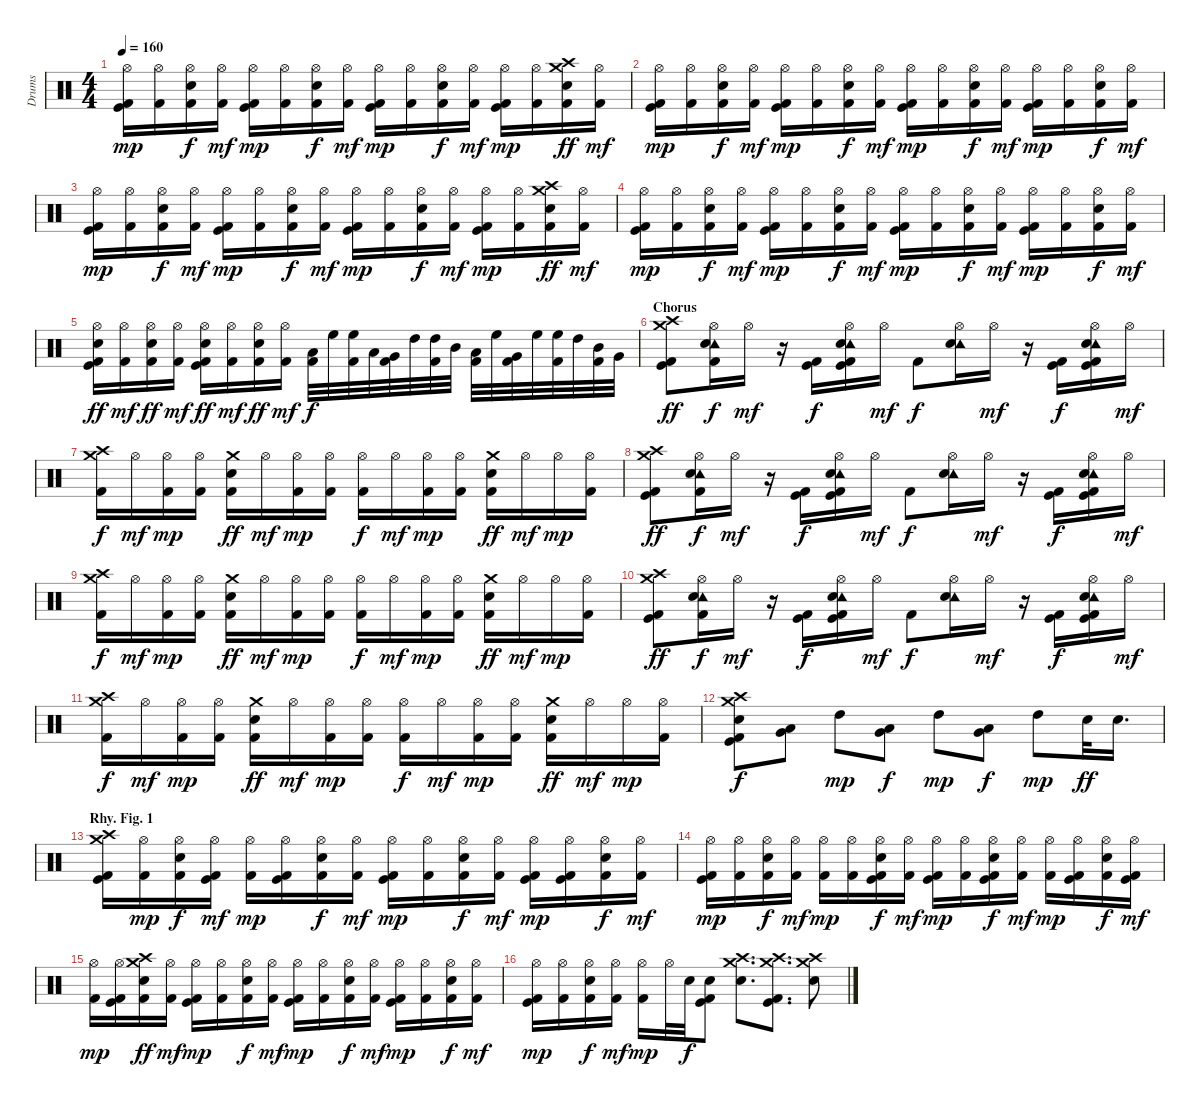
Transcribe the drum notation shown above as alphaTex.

\track ("Drums" "Drums") {instrument percussion}
\staff {score}
\articulation defaults
\ts (4 4)
\tempo 160
\clef neutral
\ks c
("Hi-Hat (open)" "Kick (hit)" "Kick (hit) 2").16{dy mp} ("Hi-Hat (open)" "Kick (hit) 2").16 ("Hi-Hat (open)" "Snare (hit) 2" "Kick (hit) 2").16{dy f} ("Hi-Hat (open)" "Kick (hit) 2").16{dy mf} ("Hi-Hat (open)" "Kick (hit)" "Kick (hit) 2").16{dy mp} ("Hi-Hat (open)" "Kick (hit) 2").16 ("Hi-Hat (open)" "Snare (hit) 2" "Kick (hit) 2").16{dy f} ("Hi-Hat (open)" "Kick (hit) 2").16{dy mf} ("Hi-Hat (open)" "Kick (hit)" "Kick (hit) 2").16{dy mp} ("Hi-Hat (open)" "Kick (hit) 2").16 ("Hi-Hat (open)" "Snare (hit) 2" "Kick (hit) 2").16{dy f} ("Hi-Hat (open)" "Kick (hit) 2").16{dy mf} ("Hi-Hat (open)" "Kick (hit)" "Kick (hit) 2").16{dy mp} ("Hi-Hat (open)" "Kick (hit) 2").16 ("Crash high (hit)" "Crash medium (hit)" "Snare (hit) 2" "Kick (hit) 2").16{dy ff} ("Hi-Hat (open)" "Kick (hit) 2").16{dy mf} |
("Hi-Hat (open)" "Kick (hit)" "Kick (hit) 2").16{dy mp} ("Hi-Hat (open)" "Kick (hit) 2").16 ("Hi-Hat (open)" "Snare (hit) 2" "Kick (hit) 2").16{dy f} ("Hi-Hat (open)" "Kick (hit) 2").16{dy mf} ("Hi-Hat (open)" "Kick (hit)" "Kick (hit) 2").16{dy mp} ("Hi-Hat (open)" "Kick (hit) 2").16 ("Hi-Hat (open)" "Snare (hit) 2" "Kick (hit) 2").16{dy f} ("Hi-Hat (open)" "Kick (hit) 2").16{dy mf} ("Hi-Hat (open)" "Kick (hit)" "Kick (hit) 2").16{dy mp} ("Hi-Hat (open)" "Kick (hit) 2").16 ("Hi-Hat (open)" "Snare (hit) 2" "Kick (hit) 2").16{dy f} ("Hi-Hat (open)" "Kick (hit) 2").16{dy mf} ("Hi-Hat (open)" "Kick (hit)" "Kick (hit) 2").16{dy mp} ("Hi-Hat (open)" "Kick (hit) 2").16 ("Hi-Hat (open)" "Snare (hit) 2" "Kick (hit) 2").16{dy f} ("Hi-Hat (open)" "Kick (hit) 2").16{dy mf} |
("Hi-Hat (open)" "Kick (hit)" "Kick (hit) 2").16{dy mp} ("Hi-Hat (open)" "Kick (hit) 2").16 ("Hi-Hat (open)" "Snare (hit) 2" "Kick (hit) 2").16{dy f} ("Hi-Hat (open)" "Kick (hit) 2").16{dy mf} ("Hi-Hat (open)" "Kick (hit)" "Kick (hit) 2").16{dy mp} ("Hi-Hat (open)" "Kick (hit) 2").16 ("Hi-Hat (open)" "Snare (hit) 2" "Kick (hit) 2").16{dy f} ("Hi-Hat (open)" "Kick (hit) 2").16{dy mf} ("Hi-Hat (open)" "Kick (hit)" "Kick (hit) 2").16{dy mp} ("Hi-Hat (open)" "Kick (hit) 2").16 ("Hi-Hat (open)" "Snare (hit) 2" "Kick (hit) 2").16{dy f} ("Hi-Hat (open)" "Kick (hit) 2").16{dy mf} ("Hi-Hat (open)" "Kick (hit)" "Kick (hit) 2").16{dy mp} ("Hi-Hat (open)" "Kick (hit) 2").16 ("Crash high (hit)" "Crash medium (hit)" "Snare (hit) 2" "Kick (hit) 2").16{dy ff} ("Hi-Hat (open)" "Kick (hit) 2").16{dy mf} |
("Hi-Hat (open)" "Kick (hit)" "Kick (hit) 2").16{dy mp} ("Hi-Hat (open)" "Kick (hit) 2").16 ("Hi-Hat (open)" "Snare (hit) 2" "Kick (hit) 2").16{dy f} ("Hi-Hat (open)" "Kick (hit) 2").16{dy mf} ("Hi-Hat (open)" "Kick (hit)" "Kick (hit) 2").16{dy mp} ("Hi-Hat (open)" "Kick (hit) 2").16 ("Hi-Hat (open)" "Snare (hit) 2" "Kick (hit) 2").16{dy f} ("Hi-Hat (open)" "Kick (hit) 2").16{dy mf} ("Hi-Hat (open)" "Kick (hit)" "Kick (hit) 2").16{dy mp} ("Hi-Hat (open)" "Kick (hit) 2").16 ("Hi-Hat (open)" "Snare (hit) 2" "Kick (hit) 2").16{dy f} ("Hi-Hat (open)" "Kick (hit) 2").16{dy mf} ("Hi-Hat (open)" "Kick (hit)" "Kick (hit) 2").16{dy mp} ("Hi-Hat (open)" "Kick (hit) 2").16 ("Hi-Hat (open)" "Snare (hit) 2" "Kick (hit) 2").16{dy f} ("Hi-Hat (open)" "Kick (hit) 2").16{dy mf} |
("Hi-Hat (open)" "Snare (hit) 2" "Kick (hit)" "Kick (hit) 2").16{dy ff} ("Hi-Hat (open)" "Kick (hit) 2").16{dy mf} ("Hi-Hat (open)" "Snare (hit) 2" "Kick (hit) 2").16{dy ff} ("Hi-Hat (open)" "Kick (hit) 2").16{dy mf} ("Hi-Hat (open)" "Snare (hit) 2" "Kick (hit)" "Kick (hit) 2").16{dy ff} ("Hi-Hat (open)" "Kick (hit) 2").16{dy mf} ("Hi-Hat (open)" "Snare (hit) 2" "Kick (hit) 2").16{dy ff} ("Hi-Hat (open)" "Kick (hit) 2").16{dy mf} ("Low Tom (hit)" "Kick (hit) 2").32{dy f} "High Floor Tom (hit)".32 ("High Floor Tom (hit)" "Kick (hit) 2").32 "Low Tom (hit)".32 ("Very Low Tom (hit)" "Kick (hit) 2").32 "High Tom (hit)".32 ("High Tom (hit)" "Kick (hit) 2").32 "Mid Tom (hit)".32 ("Low Tom (hit)" "Kick (hit) 2").32 "High Floor Tom (hit)".32 ("Very Low Tom (hit)" "Kick (hit) 2").32 "High Floor Tom (hit)".32 ("High Floor Tom (hit)" "Kick (hit) 2").32 "High Tom (hit)".32 ("Mid Tom (hit)" "Kick (hit) 2").32 "Very Low Tom (hit)".32 |
\section ("" "Chorus")
("Crash high (hit)" "Crash medium (hit)" "Kick (hit)" "Kick (hit) 2").8{dy ff} ("Tambourine (hit)" "Hi-Hat (open)" "Snare (hit) 2" "Kick (hit) 2").16{dy f} "Hi-Hat (open)".16{dy mf} r.16 ("Kick (hit)" "Kick (hit) 2").16{dy f} ("Tambourine (hit)" "Hi-Hat (open)" "Snare (hit) 2" "Kick (hit)" "Kick (hit) 2").16 "Hi-Hat (open)".16{dy mf} "Kick (hit) 2".8{dy f} ("Tambourine (hit)" "Hi-Hat (open)" "Snare (hit) 2").16 "Hi-Hat (open)".16{dy mf} r.16 ("Kick (hit)" "Kick (hit) 2").16{dy f} ("Tambourine (hit)" "Hi-Hat (open)" "Snare (hit) 2" "Kick (hit)" "Kick (hit) 2").16 "Hi-Hat (open)".16{dy mf} |
("Crash high (hit)" "Crash medium (hit)" "Kick (hit) 2").16{dy f} "Hi-Hat (open)".16{dy mf} ("Hi-Hat (open)" "Kick (hit) 2").16{dy mp} ("Hi-Hat (open)" "Kick (hit) 2").16 ("Crash medium (hit)" "Snare (hit) 2" "Kick (hit) 2").16{dy ff} "Hi-Hat (open)".16{dy mf} ("Hi-Hat (open)" "Kick (hit) 2").16{dy mp} ("Hi-Hat (open)" "Kick (hit) 2").16 ("Hi-Hat (open)" "Kick (hit) 2").16{dy f} "Hi-Hat (open)".16{dy mf} ("Hi-Hat (open)" "Kick (hit) 2").16{dy mp} ("Hi-Hat (open)" "Kick (hit) 2").16 ("Crash medium (hit)" "Snare (hit) 2" "Kick (hit) 2").16{dy ff} "Hi-Hat (open)".16{dy mf} "Hi-Hat (open)".16{dy mp} ("Hi-Hat (open)" "Kick (hit) 2").16 |
("Crash high (hit)" "Crash medium (hit)" "Kick (hit)" "Kick (hit) 2").8{dy ff} ("Tambourine (hit)" "Hi-Hat (open)" "Snare (hit) 2" "Kick (hit) 2").16{dy f} "Hi-Hat (open)".16{dy mf} r.16 ("Kick (hit)" "Kick (hit) 2").16{dy f} ("Tambourine (hit)" "Hi-Hat (open)" "Snare (hit) 2" "Kick (hit)" "Kick (hit) 2").16 "Hi-Hat (open)".16{dy mf} "Kick (hit) 2".8{dy f} ("Tambourine (hit)" "Hi-Hat (open)" "Snare (hit) 2").16 "Hi-Hat (open)".16{dy mf} r.16 ("Kick (hit)" "Kick (hit) 2").16{dy f} ("Tambourine (hit)" "Hi-Hat (open)" "Snare (hit) 2" "Kick (hit)" "Kick (hit) 2").16 "Hi-Hat (open)".16{dy mf} |
("Crash high (hit)" "Crash medium (hit)" "Kick (hit) 2").16{dy f} "Hi-Hat (open)".16{dy mf} ("Hi-Hat (open)" "Kick (hit) 2").16{dy mp} ("Hi-Hat (open)" "Kick (hit) 2").16 ("Crash medium (hit)" "Snare (hit) 2" "Kick (hit) 2").16{dy ff} "Hi-Hat (open)".16{dy mf} ("Hi-Hat (open)" "Kick (hit) 2").16{dy mp} ("Hi-Hat (open)" "Kick (hit) 2").16 ("Hi-Hat (open)" "Kick (hit) 2").16{dy f} "Hi-Hat (open)".16{dy mf} ("Hi-Hat (open)" "Kick (hit) 2").16{dy mp} ("Hi-Hat (open)" "Kick (hit) 2").16 ("Crash medium (hit)" "Snare (hit) 2" "Kick (hit) 2").16{dy ff} "Hi-Hat (open)".16{dy mf} "Hi-Hat (open)".16{dy mp} ("Hi-Hat (open)" "Kick (hit) 2").16 |
("Crash high (hit)" "Crash medium (hit)" "Kick (hit)" "Kick (hit) 2").8{dy ff} ("Tambourine (hit)" "Hi-Hat (open)" "Snare (hit) 2" "Kick (hit) 2").16{dy f} "Hi-Hat (open)".16{dy mf} r.16 ("Kick (hit)" "Kick (hit) 2").16{dy f} ("Tambourine (hit)" "Hi-Hat (open)" "Snare (hit) 2" "Kick (hit)" "Kick (hit) 2").16 "Hi-Hat (open)".16{dy mf} "Kick (hit) 2".8{dy f} ("Tambourine (hit)" "Hi-Hat (open)" "Snare (hit) 2").16 "Hi-Hat (open)".16{dy mf} r.16 ("Kick (hit)" "Kick (hit) 2").16{dy f} ("Tambourine (hit)" "Hi-Hat (open)" "Snare (hit) 2" "Kick (hit)" "Kick (hit) 2").16 "Hi-Hat (open)".16{dy mf} |
("Crash high (hit)" "Crash medium (hit)" "Kick (hit) 2").16{dy f} "Hi-Hat (open)".16{dy mf} ("Hi-Hat (open)" "Kick (hit) 2").16{dy mp} ("Hi-Hat (open)" "Kick (hit) 2").16 ("Crash medium (hit)" "Snare (hit) 2" "Kick (hit) 2").16{dy ff} "Hi-Hat (open)".16{dy mf} ("Hi-Hat (open)" "Kick (hit) 2").16{dy mp} ("Hi-Hat (open)" "Kick (hit) 2").16 ("Hi-Hat (open)" "Kick (hit) 2").16{dy f} "Hi-Hat (open)".16{dy mf} ("Hi-Hat (open)" "Kick (hit) 2").16{dy mp} ("Hi-Hat (open)" "Kick (hit) 2").16 ("Crash medium (hit)" "Snare (hit) 2" "Kick (hit) 2").16{dy ff} "Hi-Hat (open)".16{dy mf} "Hi-Hat (open)".16{dy mp} ("Hi-Hat (open)" "Kick (hit) 2").16 |
("Crash high (hit)" "Crash medium (hit)" "Snare (hit) 2" "Kick (hit)" "Kick (hit) 2").8{dy f} ("Low Tom (hit)" "Very Low Tom (hit)").8 "High Tom (hit)".8{dy mp} ("Low Tom (hit)" "Very Low Tom (hit)").8{dy f} "High Tom (hit)".8{dy mp} ("Low Tom (hit)" "Very Low Tom (hit)").8{dy f} "High Tom (hit)".8{dy mp} "Snare (hit) 2".32{dy ff} "Snare (hit) 2".16{d} |
\section ("" "Rhy. Fig. 1")
("Crash high (hit)" "Crash medium (hit)" "Kick (hit)" "Kick (hit) 2").16 ("Hi-Hat (open)" "Kick (hit) 2").16{dy mp} ("Hi-Hat (open)" "Snare (hit) 2" "Kick (hit) 2").16{dy f} ("Hi-Hat (open)" "Kick (hit)" "Kick (hit) 2").16{dy mf} ("Hi-Hat (open)" "Kick (hit) 2").16{dy mp} ("Hi-Hat (open)" "Kick (hit)" "Kick (hit) 2").16 ("Hi-Hat (open)" "Snare (hit) 2" "Kick (hit) 2").16{dy f} ("Hi-Hat (open)" "Kick (hit) 2").16{dy mf} ("Hi-Hat (open)" "Kick (hit)" "Kick (hit) 2").16{dy mp} ("Hi-Hat (open)" "Kick (hit) 2").16 ("Hi-Hat (open)" "Snare (hit) 2" "Kick (hit) 2").16{dy f} ("Hi-Hat (open)" "Kick (hit) 2").16{dy mf} ("Hi-Hat (open)" "Kick (hit)" "Kick (hit) 2").16{dy mp} ("Hi-Hat (open)" "Kick (hit)" "Kick (hit) 2").16 ("Hi-Hat (open)" "Snare (hit) 2" "Kick (hit) 2").16{dy f} ("Hi-Hat (open)" "Kick (hit) 2").16{dy mf} |
("Hi-Hat (open)" "Kick (hit)" "Kick (hit) 2").16{dy mp} ("Hi-Hat (open)" "Kick (hit) 2").16 ("Hi-Hat (open)" "Snare (hit) 2" "Kick (hit) 2").16{dy f} ("Hi-Hat (open)" "Kick (hit) 2").16{dy mf} ("Hi-Hat (open)" "Kick (hit) 2").16{dy mp} ("Hi-Hat (open)" "Kick (hit) 2").16 ("Hi-Hat (open)" "Snare (hit) 2" "Kick (hit)" "Kick (hit) 2").16{dy f} ("Hi-Hat (open)" "Kick (hit) 2").16{dy mf} ("Hi-Hat (open)" "Kick (hit)" "Kick (hit) 2").16{dy mp} ("Hi-Hat (open)" "Kick (hit) 2").16 ("Hi-Hat (open)" "Snare (hit) 2" "Kick (hit)" "Kick (hit) 2").16{dy f} ("Hi-Hat (open)" "Kick (hit) 2").16{dy mf} ("Hi-Hat (open)" "Kick (hit) 2").16{dy mp} ("Hi-Hat (open)" "Kick (hit)" "Kick (hit) 2").16 ("Hi-Hat (open)" "Snare (hit) 2" "Kick (hit) 2").16{dy f} ("Hi-Hat (open)" "Kick (hit)" "Kick (hit) 2").16{dy mf} |
("Hi-Hat (open)" "Kick (hit) 2").16{dy mp} ("Hi-Hat (open)" "Kick (hit)" "Kick (hit) 2").16 ("Crash high (hit)" "Crash medium (hit)" "Snare (hit) 2" "Kick (hit) 2").16{dy ff} ("Hi-Hat (open)" "Kick (hit) 2").16{dy mf} ("Hi-Hat (open)" "Kick (hit)" "Kick (hit) 2").16{dy mp} ("Hi-Hat (open)" "Kick (hit) 2").16 ("Hi-Hat (open)" "Snare (hit) 2" "Kick (hit) 2").16{dy f} ("Hi-Hat (open)" "Kick (hit) 2").16{dy mf} ("Hi-Hat (open)" "Kick (hit)" "Kick (hit) 2").16{dy mp} ("Hi-Hat (open)" "Kick (hit) 2").16 ("Hi-Hat (open)" "Snare (hit) 2" "Kick (hit) 2").16{dy f} ("Hi-Hat (open)" "Kick (hit) 2").16{dy mf} ("Hi-Hat (open)" "Kick (hit)" "Kick (hit) 2").16{dy mp} ("Hi-Hat (open)" "Kick (hit) 2").16 ("Hi-Hat (open)" "Snare (hit) 2" "Kick (hit) 2").16{dy f} ("Hi-Hat (open)" "Kick (hit) 2").16{dy mf} |
("Hi-Hat (open)" "Kick (hit)" "Kick (hit) 2").16{dy mp} ("Hi-Hat (open)" "Kick (hit) 2").16 ("Hi-Hat (open)" "Snare (hit) 2" "Kick (hit) 2").16{dy f} ("Hi-Hat (open)" "Kick (hit) 2").16{dy mf} ("Hi-Hat (open)" "Kick (hit) 2").16{dy mp} "Hi-Hat (open)".32 "Snare (hit) 2".32{dy f} ("Snare (hit) 2" "Kick (hit)" "Kick (hit) 2").8 ("Crash high (hit)" "Crash medium (hit)" "Snare (hit) 2").8{d} ("Crash high (hit)" "Crash medium (hit)" "Kick (hit)" "Kick (hit) 2").8{d} ("Crash high (hit)" "Crash medium (hit)" "Snare (hit) 2").8
